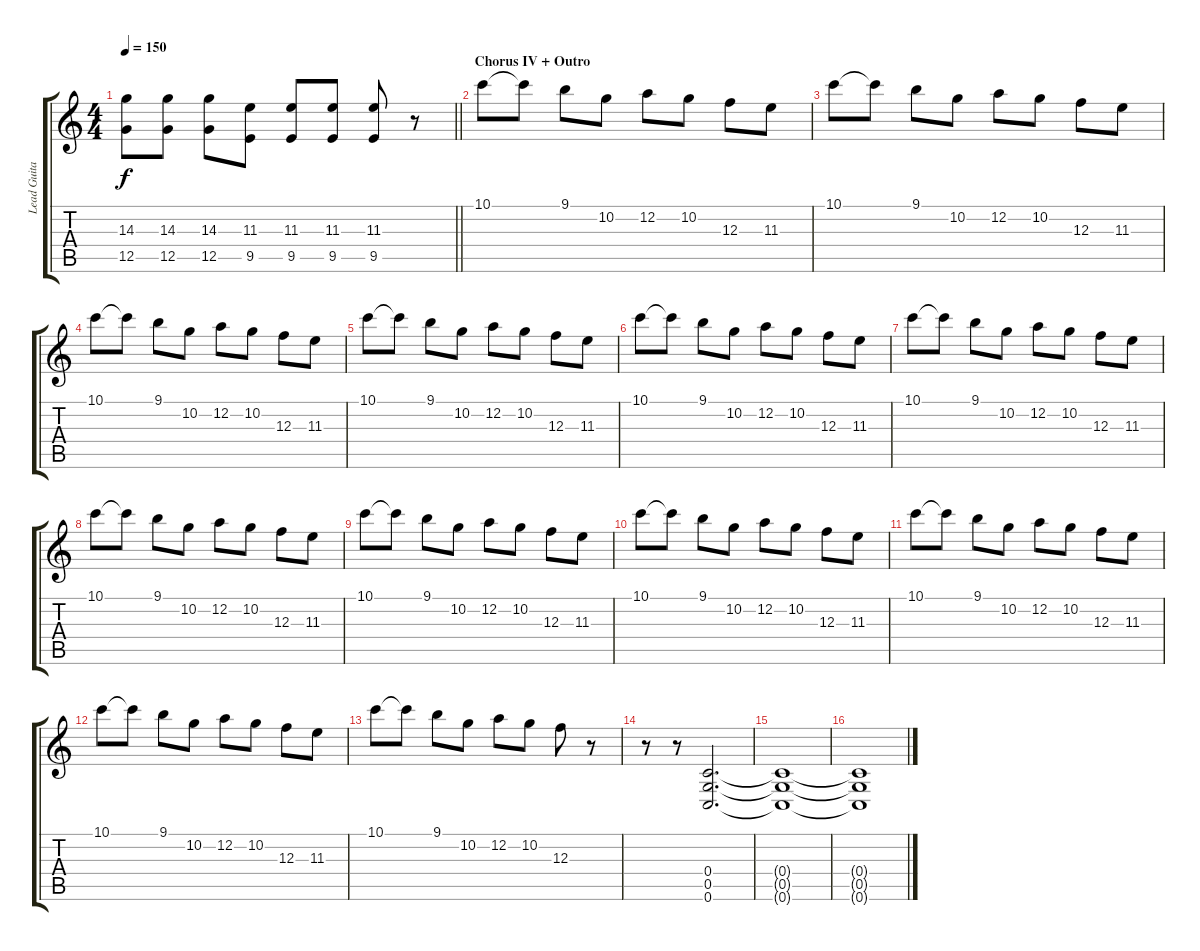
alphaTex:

\track ("Lead Guitar" "Lead Guita") {instrument distortionguitar}
\staff {score tabs}
\tuning (D4 A3 F3 C3 G2 C2) {hide}
\ts (4 4)
\tempo 150
\clef g2
\barLineRight lightlight
\ks c
(14.3 12.5).8{dy f} (14.3 12.5).8 (14.3 12.5).8 (11.3 9.5).8 (11.3 9.5).8 (11.3 9.5).8 (11.3 9.5).8 r.8 |
\section ("" "Chorus IV + Outro")
10.1.8 10.1{t}.8 9.1.8 10.2.8 12.2.8 10.2.8 12.3.8 11.3.8 |
10.1.8 10.1{t}.8 9.1.8 10.2.8 12.2.8 10.2.8 12.3.8 11.3.8 |
10.1.8 10.1{t}.8 9.1.8 10.2.8 12.2.8 10.2.8 12.3.8 11.3.8 |
10.1.8 10.1{t}.8 9.1.8 10.2.8 12.2.8 10.2.8 12.3.8 11.3.8 |
10.1.8 10.1{t}.8 9.1.8 10.2.8 12.2.8 10.2.8 12.3.8 11.3.8 |
10.1.8 10.1{t}.8 9.1.8 10.2.8 12.2.8 10.2.8 12.3.8 11.3.8 |
10.1.8 10.1{t}.8 9.1.8 10.2.8 12.2.8 10.2.8 12.3.8 11.3.8 |
10.1.8 10.1{t}.8 9.1.8 10.2.8 12.2.8 10.2.8 12.3.8 11.3.8 |
10.1.8 10.1{t}.8 9.1.8 10.2.8 12.2.8 10.2.8 12.3.8 11.3.8 |
10.1.8 10.1{t}.8 9.1.8 10.2.8 12.2.8 10.2.8 12.3.8 11.3.8 |
10.1.8 10.1{t}.8 9.1.8 10.2.8 12.2.8 10.2.8 12.3.8 11.3.8 |
10.1.8 10.1{t}.8 9.1.8 10.2.8 12.2.8 10.2.8 12.3.8 r.8 |
r.8 r.8 (0.4 0.5 0.6).2{d} |
(0.4{t} 0.5{t} 0.6{t}).1 |
(0.4{t} 0.5{t} 0.6{t}).1
